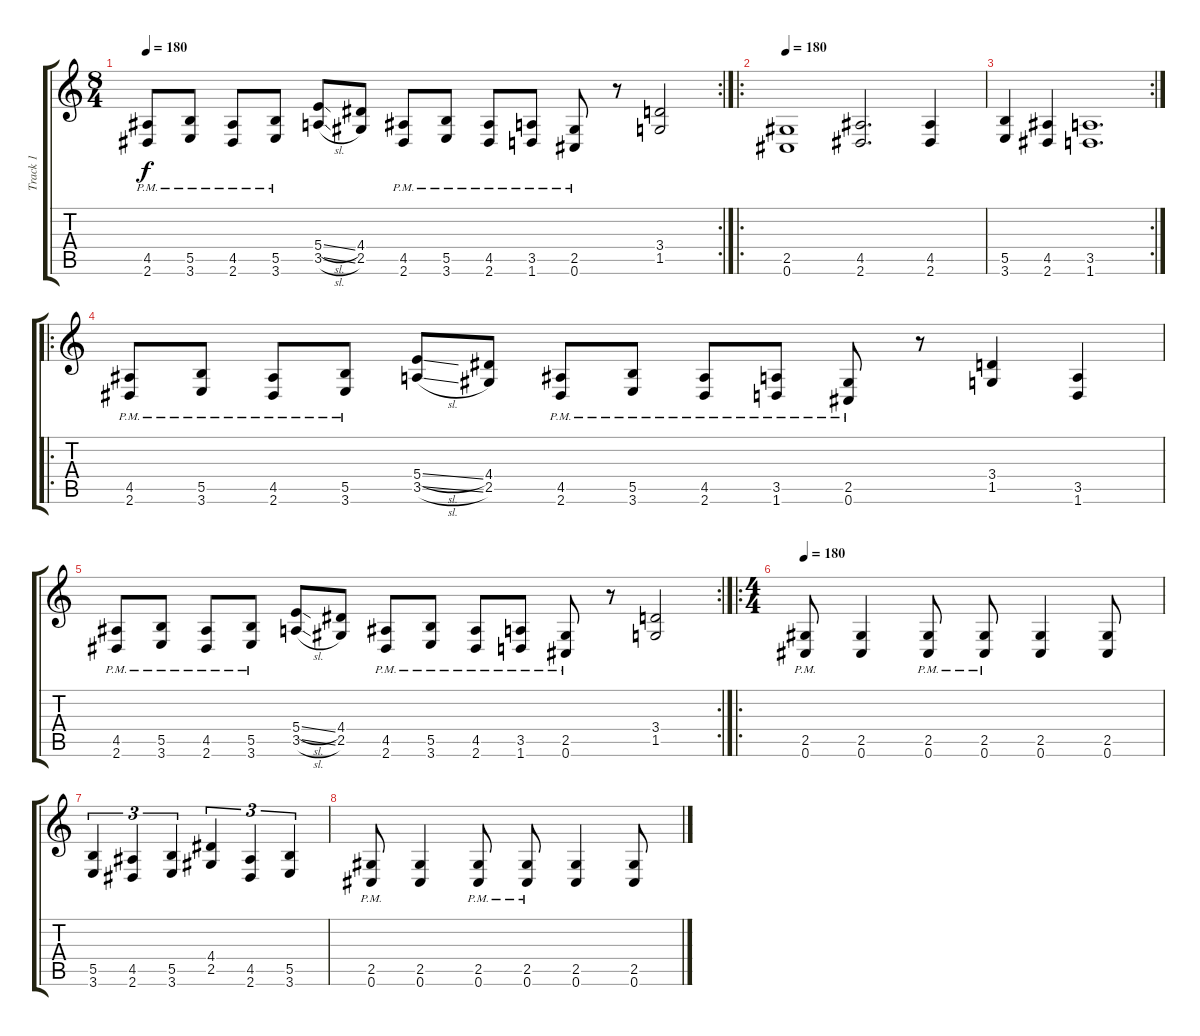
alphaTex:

\track ("Track 1" "Track 1") {instrument distortionguitar}
\staff {score tabs}
\tuning (Db4 Ab3 E3 B2 Gb2 Db2) {hide}
\rc 2
\ts (8 4)
\tempo 180
\clef g2
\ks c
(4.5 2.6{pm}).8{dy f} (5.5 3.6{pm}).8 (4.5 2.6{pm}).8 (5.5 3.6{pm}).8 (5.4{sl} 3.5{sl}).8 (4.4 2.5).8 (4.5 2.6{pm}).8 (5.5 3.6{pm}).8 (4.5 2.6{pm}).8 (3.5 1.6{pm}).8 (2.5 0.6{pm}).8 r.8 (3.4 1.5).2 |
\ro
\tempo 180
(2.5 0.6).1 (4.5 2.6).2{d} (4.5 2.6).4 |
\rc 2
(5.5 3.6).4 (4.5 2.6).4 (3.5 1.6).1{d} |
\ro
(4.5 2.6{pm}).8 (5.5 3.6{pm}).8 (4.5 2.6{pm}).8 (5.5 3.6{pm}).8 (5.4{sl} 3.5{sl}).8 (4.4 2.5).8 (4.5 2.6{pm}).8 (5.5 3.6{pm}).8 (4.5 2.6{pm}).8 (3.5 1.6{pm}).8 (2.5 0.6{pm}).8 r.8 (3.4 1.5).4 (3.5 1.6).4 |
\rc 2
(4.5 2.6{pm}).8 (5.5 3.6{pm}).8 (4.5 2.6{pm}).8 (5.5 3.6{pm}).8 (5.4{sl} 3.5{sl}).8 (4.4 2.5).8 (4.5 2.6{pm}).8 (5.5 3.6{pm}).8 (4.5 2.6{pm}).8 (3.5 1.6{pm}).8 (2.5 0.6{pm}).8 r.8 (3.4 1.5).2 |
\ro
\ts (4 4)
\tempo 180
(2.5{pm} 0.6{pm}).8 (2.5 0.6).4 (2.5{pm} 0.6{pm}).8 (2.5{pm} 0.6{pm}).8 (2.5 0.6).4 (2.5 0.6).8 |
(5.5 3.6).4{tu (3 2)} (4.5 2.6).4{tu (3 2)} (5.5 3.6).4{tu (3 2)} (4.4 2.5).4{tu (3 2)} (4.5 2.6).4{tu (3 2)} (5.5 3.6).4{tu (3 2)} |
(2.5{pm} 0.6{pm}).8 (2.5 0.6).4 (2.5{pm} 0.6{pm}).8 (2.5{pm} 0.6{pm}).8 (2.5 0.6).4 (2.5 0.6).8
